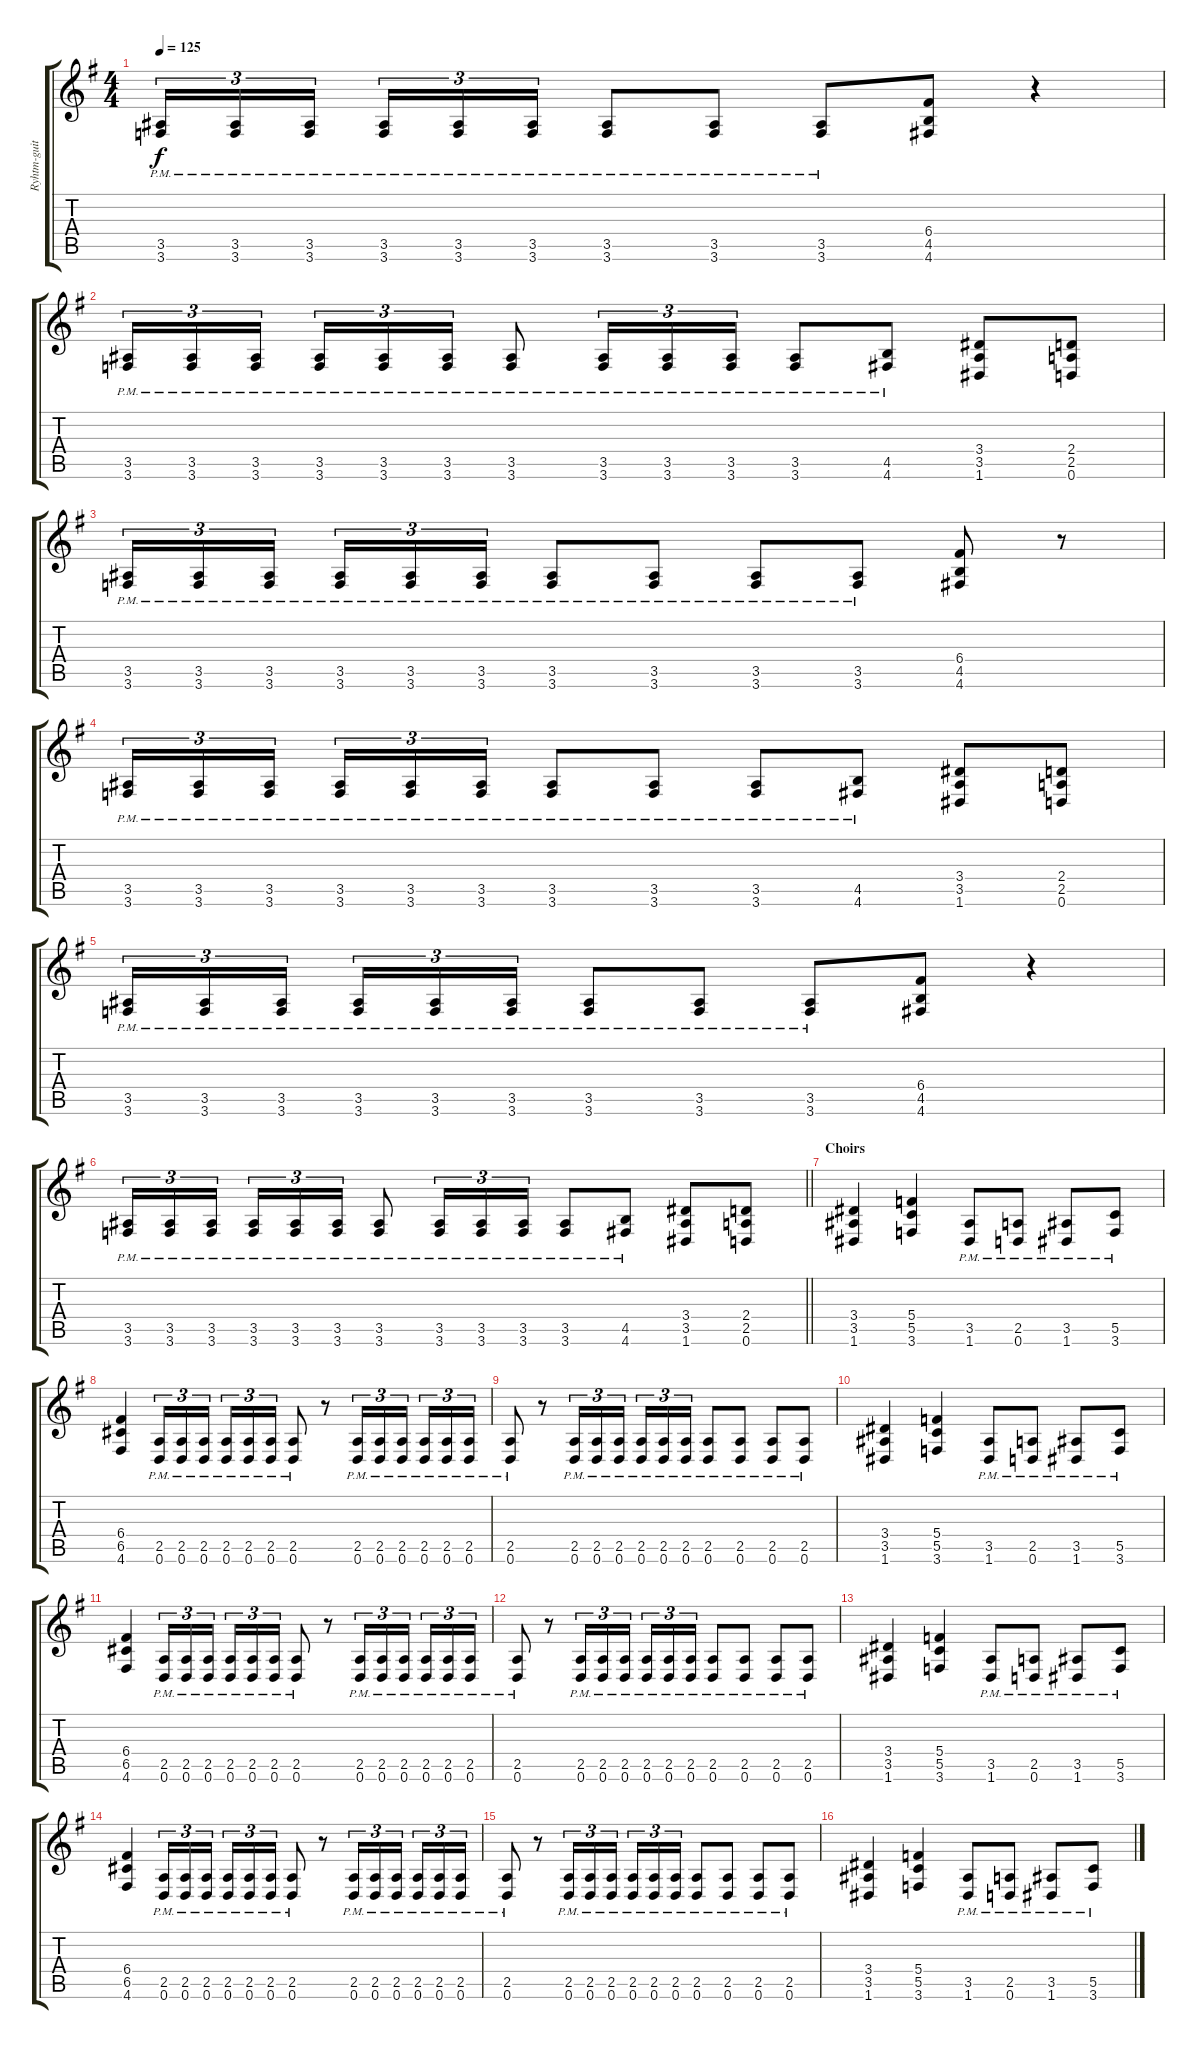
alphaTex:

\track ("Ryhtm-guitars - Silenoz" "Ryhtm-guit") {instrument distortionguitar}
\staff {score tabs}
\tuning (D4 A3 F3 C3 G2 D2) {hide}
\ts (4 4)
\tempo 125
\clef g2
\ks g
(3.5{pm} 3.6{pm}).16{tu (3 2) dy f} (3.5{pm} 3.6{pm}).16{tu (3 2)} (3.5{pm} 3.6{pm}).16{tu (3 2)} (3.5{pm} 3.6{pm}).16{tu (3 2)} (3.5{pm} 3.6{pm}).16{tu (3 2)} (3.5{pm} 3.6{pm}).16{tu (3 2)} (3.5{pm} 3.6{pm}).8 (3.5{pm} 3.6{pm}).8 (3.5{pm} 3.6{pm}).8 (6.4 4.5 4.6).8 r.4 |
(3.5{pm} 3.6{pm}).16{tu (3 2)} (3.5{pm} 3.6{pm}).16{tu (3 2)} (3.5{pm} 3.6{pm}).16{tu (3 2)} (3.5{pm} 3.6{pm}).16{tu (3 2)} (3.5{pm} 3.6{pm}).16{tu (3 2)} (3.5{pm} 3.6{pm}).16{tu (3 2)} (3.5{pm} 3.6{pm}).8 (3.5{pm} 3.6{pm}).16{tu (3 2)} (3.5{pm} 3.6{pm}).16{tu (3 2)} (3.5{pm} 3.6{pm}).16{tu (3 2)} (3.5{pm} 3.6{pm}).8 (4.5{pm} 4.6{pm}).8 (3.4 3.5 1.6).8 (2.4 2.5 0.6).8 |
(3.5{pm} 3.6{pm}).16{tu (3 2)} (3.5{pm} 3.6{pm}).16{tu (3 2)} (3.5{pm} 3.6{pm}).16{tu (3 2)} (3.5{pm} 3.6{pm}).16{tu (3 2)} (3.5{pm} 3.6{pm}).16{tu (3 2)} (3.5{pm} 3.6{pm}).16{tu (3 2)} (3.5{pm} 3.6{pm}).8 (3.5{pm} 3.6{pm}).8 (3.5{pm} 3.6{pm}).8 (3.5{pm} 3.6{pm}).8 (6.4 4.5 4.6).8 r.8 |
(3.5{pm} 3.6{pm}).16{tu (3 2)} (3.5{pm} 3.6{pm}).16{tu (3 2)} (3.5{pm} 3.6{pm}).16{tu (3 2)} (3.5{pm} 3.6{pm}).16{tu (3 2)} (3.5{pm} 3.6{pm}).16{tu (3 2)} (3.5{pm} 3.6{pm}).16{tu (3 2)} (3.5{pm} 3.6{pm}).8 (3.5{pm} 3.6{pm}).8 (3.5{pm} 3.6{pm}).8 (4.5{pm} 4.6{pm}).8 (3.4 3.5 1.6).8 (2.4 2.5 0.6).8 |
(3.5{pm} 3.6{pm}).16{tu (3 2)} (3.5{pm} 3.6{pm}).16{tu (3 2)} (3.5{pm} 3.6{pm}).16{tu (3 2)} (3.5{pm} 3.6{pm}).16{tu (3 2)} (3.5{pm} 3.6{pm}).16{tu (3 2)} (3.5{pm} 3.6{pm}).16{tu (3 2)} (3.5{pm} 3.6{pm}).8 (3.5{pm} 3.6{pm}).8 (3.5{pm} 3.6{pm}).8 (6.4 4.5 4.6).8 r.4 |
\barLineRight lightlight
(3.5{pm} 3.6{pm}).16{tu (3 2)} (3.5{pm} 3.6{pm}).16{tu (3 2)} (3.5{pm} 3.6{pm}).16{tu (3 2)} (3.5{pm} 3.6{pm}).16{tu (3 2)} (3.5{pm} 3.6{pm}).16{tu (3 2)} (3.5{pm} 3.6{pm}).16{tu (3 2)} (3.5{pm} 3.6{pm}).8 (3.5{pm} 3.6{pm}).16{tu (3 2)} (3.5{pm} 3.6{pm}).16{tu (3 2)} (3.5{pm} 3.6{pm}).16{tu (3 2)} (3.5{pm} 3.6{pm}).8 (4.5{pm} 4.6{pm}).8 (3.4 3.5 1.6).8 (2.4 2.5 0.6).8 |
\section ("" "Choirs")
(3.4 3.5 1.6).4 (5.4 5.5 3.6).4 (3.5{pm} 1.6{pm}).8 (2.5{pm} 0.6{pm}).8 (3.5{pm} 1.6{pm}).8 (5.5{pm} 3.6{pm}).8 |
(6.4 6.5 4.6).4 (2.5{pm} 0.6{pm}).16{tu (3 2)} (2.5{pm} 0.6{pm}).16{tu (3 2)} (2.5{pm} 0.6{pm}).16{tu (3 2)} (2.5{pm} 0.6{pm}).16{tu (3 2)} (2.5{pm} 0.6{pm}).16{tu (3 2)} (2.5{pm} 0.6{pm}).16{tu (3 2)} (2.5{pm} 0.6{pm}).8 r.8 (2.5{pm} 0.6{pm}).16{tu (3 2)} (2.5{pm} 0.6{pm}).16{tu (3 2)} (2.5{pm} 0.6{pm}).16{tu (3 2)} (2.5{pm} 0.6{pm}).16{tu (3 2)} (2.5{pm} 0.6{pm}).16{tu (3 2)} (2.5{pm} 0.6{pm}).16{tu (3 2)} |
(2.5{pm} 0.6{pm}).8 r.8 (2.5{pm} 0.6{pm}).16{tu (3 2)} (2.5{pm} 0.6{pm}).16{tu (3 2)} (2.5{pm} 0.6{pm}).16{tu (3 2)} (2.5{pm} 0.6{pm}).16{tu (3 2)} (2.5{pm} 0.6{pm}).16{tu (3 2)} (2.5{pm} 0.6{pm}).16{tu (3 2)} (2.5{pm} 0.6{pm}).8 (2.5{pm} 0.6{pm}).8 (2.5{pm} 0.6{pm}).8 (2.5{pm} 0.6{pm}).8 |
(3.4 3.5 1.6).4 (5.4 5.5 3.6).4 (3.5{pm} 1.6{pm}).8 (2.5{pm} 0.6{pm}).8 (3.5{pm} 1.6{pm}).8 (5.5{pm} 3.6{pm}).8 |
(6.4 6.5 4.6).4 (2.5{pm} 0.6{pm}).16{tu (3 2)} (2.5{pm} 0.6{pm}).16{tu (3 2)} (2.5{pm} 0.6{pm}).16{tu (3 2)} (2.5{pm} 0.6{pm}).16{tu (3 2)} (2.5{pm} 0.6{pm}).16{tu (3 2)} (2.5{pm} 0.6{pm}).16{tu (3 2)} (2.5{pm} 0.6{pm}).8 r.8 (2.5{pm} 0.6{pm}).16{tu (3 2)} (2.5{pm} 0.6{pm}).16{tu (3 2)} (2.5{pm} 0.6{pm}).16{tu (3 2)} (2.5{pm} 0.6{pm}).16{tu (3 2)} (2.5{pm} 0.6{pm}).16{tu (3 2)} (2.5{pm} 0.6{pm}).16{tu (3 2)} |
(2.5{pm} 0.6{pm}).8 r.8 (2.5{pm} 0.6{pm}).16{tu (3 2)} (2.5{pm} 0.6{pm}).16{tu (3 2)} (2.5{pm} 0.6{pm}).16{tu (3 2)} (2.5{pm} 0.6{pm}).16{tu (3 2)} (2.5{pm} 0.6{pm}).16{tu (3 2)} (2.5{pm} 0.6{pm}).16{tu (3 2)} (2.5{pm} 0.6{pm}).8 (2.5{pm} 0.6{pm}).8 (2.5{pm} 0.6{pm}).8 (2.5{pm} 0.6{pm}).8 |
(3.4 3.5 1.6).4 (5.4 5.5 3.6).4 (3.5{pm} 1.6{pm}).8 (2.5{pm} 0.6{pm}).8 (3.5{pm} 1.6{pm}).8 (5.5{pm} 3.6{pm}).8 |
(6.4 6.5 4.6).4 (2.5{pm} 0.6{pm}).16{tu (3 2)} (2.5{pm} 0.6{pm}).16{tu (3 2)} (2.5{pm} 0.6{pm}).16{tu (3 2)} (2.5{pm} 0.6{pm}).16{tu (3 2)} (2.5{pm} 0.6{pm}).16{tu (3 2)} (2.5{pm} 0.6{pm}).16{tu (3 2)} (2.5{pm} 0.6{pm}).8 r.8 (2.5{pm} 0.6{pm}).16{tu (3 2)} (2.5{pm} 0.6{pm}).16{tu (3 2)} (2.5{pm} 0.6{pm}).16{tu (3 2)} (2.5{pm} 0.6{pm}).16{tu (3 2)} (2.5{pm} 0.6{pm}).16{tu (3 2)} (2.5{pm} 0.6{pm}).16{tu (3 2)} |
(2.5{pm} 0.6{pm}).8 r.8 (2.5{pm} 0.6{pm}).16{tu (3 2)} (2.5{pm} 0.6{pm}).16{tu (3 2)} (2.5{pm} 0.6{pm}).16{tu (3 2)} (2.5{pm} 0.6{pm}).16{tu (3 2)} (2.5{pm} 0.6{pm}).16{tu (3 2)} (2.5{pm} 0.6{pm}).16{tu (3 2)} (2.5{pm} 0.6{pm}).8 (2.5{pm} 0.6{pm}).8 (2.5{pm} 0.6{pm}).8 (2.5{pm} 0.6{pm}).8 |
(3.4 3.5 1.6).4 (5.4 5.5 3.6).4 (3.5{pm} 1.6{pm}).8 (2.5{pm} 0.6{pm}).8 (3.5{pm} 1.6{pm}).8 (5.5{pm} 3.6{pm}).8
